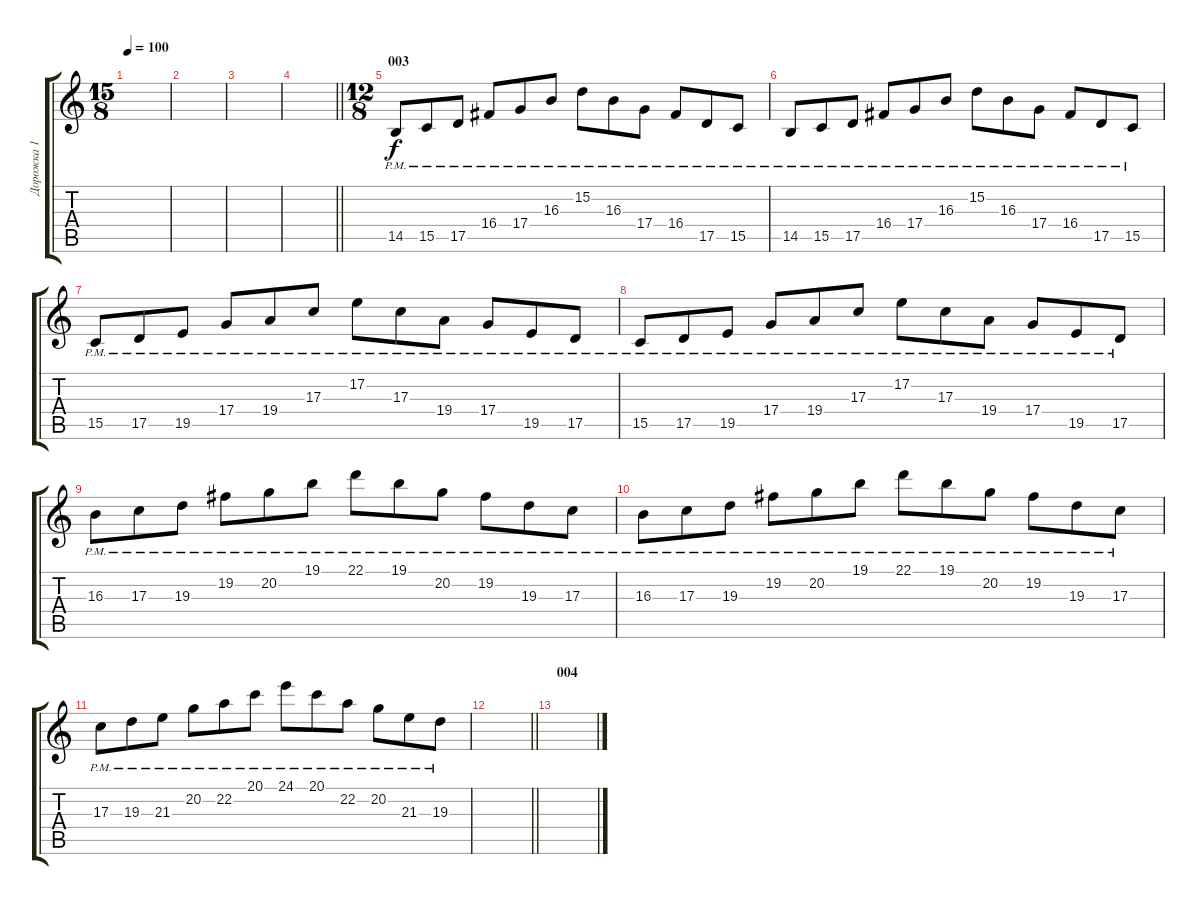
\track ("Дорожка 1" "Дорожка 1") {instrument orchestralharp}
\staff {score tabs}
\tuning (E4 B3 G3 D3 A2 E2) {hide}
\ts (15 8)
\tempo 100
\clef g2
\ks c
|
|
|
\barLineRight lightlight
|
\ts (12 8)
\section ("" "003")
14.5{pm}.8 15.5{pm}.8 17.5{pm}.8 16.4{pm}.8 17.4{pm}.8 16.3{pm}.8 15.2{pm}.8 16.3{pm}.8 17.4{pm}.8 16.4{pm}.8 17.5{pm}.8 15.5{pm}.8 |
14.5{pm}.8 15.5{pm}.8 17.5{pm}.8 16.4{pm}.8 17.4{pm}.8 16.3{pm}.8 15.2{pm}.8 16.3{pm}.8 17.4{pm}.8 16.4{pm}.8 17.5{pm}.8 15.5{pm}.8 |
15.5{pm}.8 17.5{pm}.8 19.5{pm}.8 17.4{pm}.8 19.4{pm}.8 17.3{pm}.8 17.2{pm}.8 17.3{pm}.8 19.4{pm}.8 17.4{pm}.8 19.5{pm}.8 17.5{pm}.8 |
15.5{pm}.8 17.5{pm}.8 19.5{pm}.8 17.4{pm}.8 19.4{pm}.8 17.3{pm}.8 17.2{pm}.8 17.3{pm}.8 19.4{pm}.8 17.4{pm}.8 19.5{pm}.8 17.5{pm}.8 |
16.3{pm}.8 17.3{pm}.8 19.3{pm}.8 19.2{pm}.8 20.2{pm}.8 19.1{pm}.8 22.1{pm}.8 19.1{pm}.8 20.2{pm}.8 19.2{pm}.8 19.3{pm}.8 17.3{pm}.8 |
16.3{pm}.8 17.3{pm}.8 19.3{pm}.8 19.2{pm}.8 20.2{pm}.8 19.1{pm}.8 22.1{pm}.8 19.1{pm}.8 20.2{pm}.8 19.2{pm}.8 19.3{pm}.8 17.3{pm}.8 |
17.3{pm}.8 19.3{pm}.8 21.3{pm}.8 20.2{pm}.8 22.2{pm}.8 20.1{pm}.8 24.1{pm}.8 20.1{pm}.8 22.2{pm}.8 20.2{pm}.8 21.3{pm}.8 19.3{pm}.8 |
\barLineRight lightlight
|
\section ("" "004")
